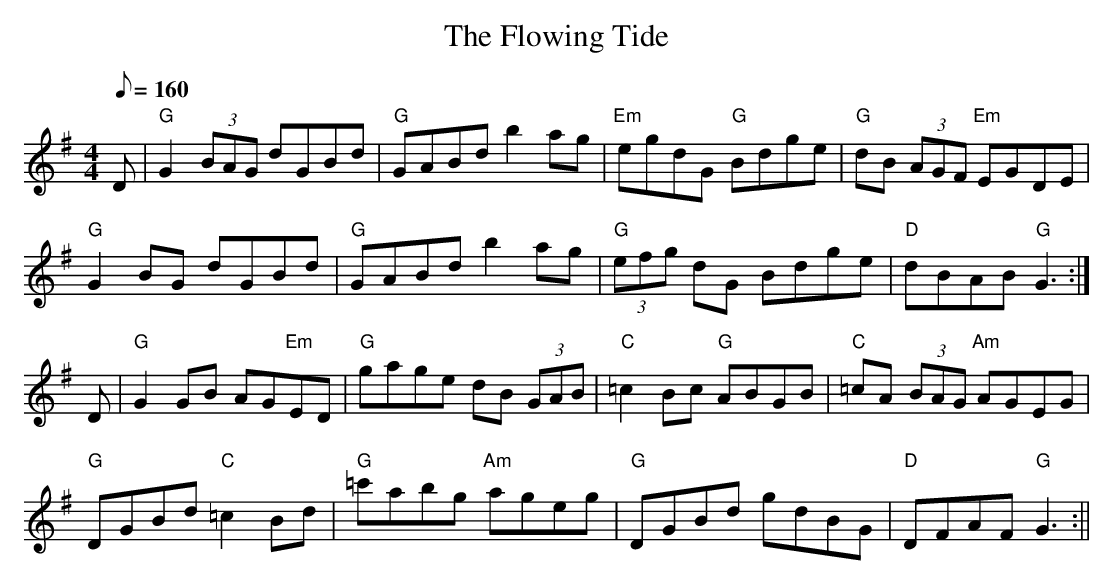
X:1
T:Flowing Tide, The
M:4/4
L:1/8
Q:160
K:G
D |"G"G2 (3BAG dGBd|"G"GABd b2 ag|"Em"egdG "G"Bdge|"G"dB (3AGF "Em"EGDE|
"G"G2 BG dGBd|"G"GABd b2 ag|"G"(3efg dG Bdge|"D"dBAB "G"G3 :|
D |"G"G2 GB AG"Em"ED|"G"gage dB (3GAB|"C"=c2 Bc "G"ABGB|"C"=cA (3BAG "Am"AGEG|
"G"DGBd "C"=c2 Bd|"G"=c'abg "Am"ageg|"G"DGBd gdBG|"D"DFAF "G"G3 :||
